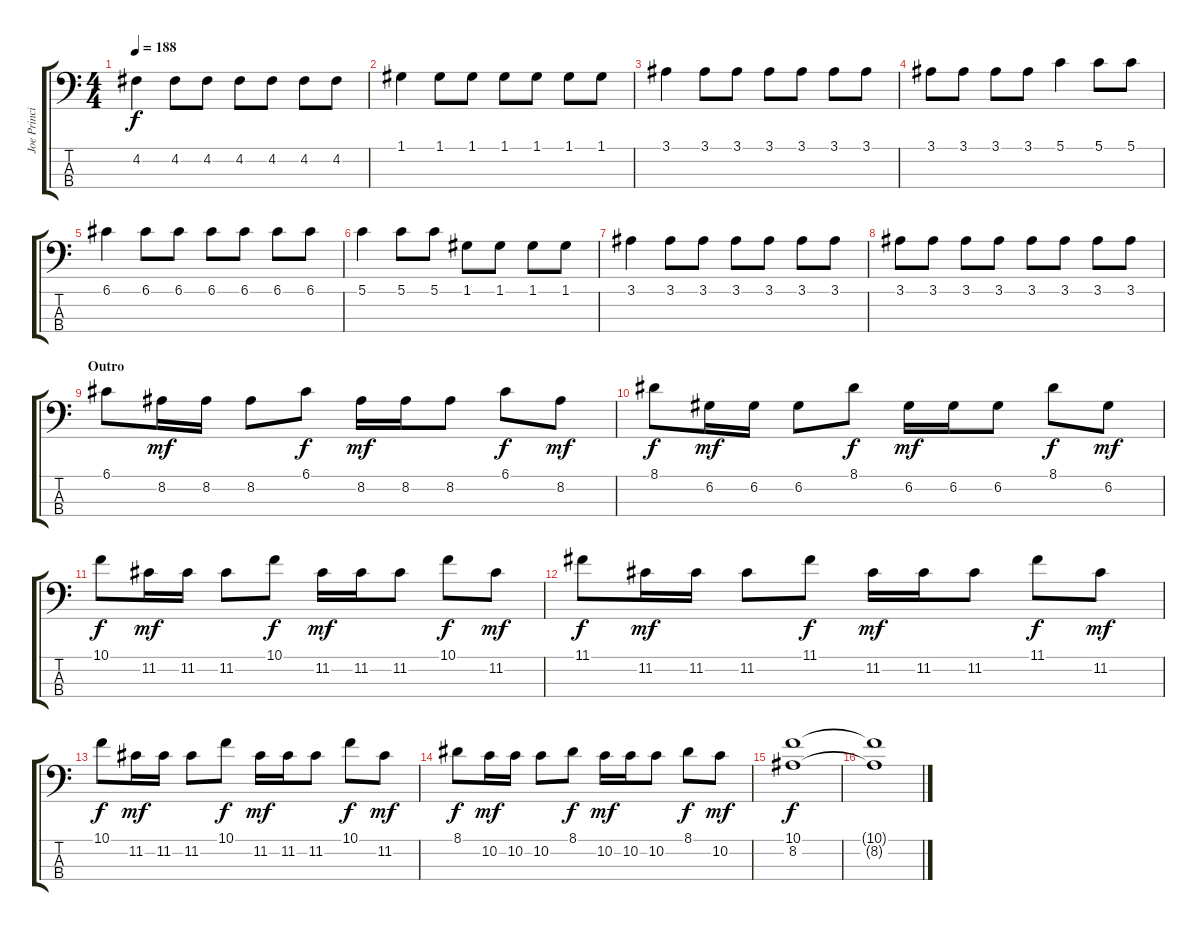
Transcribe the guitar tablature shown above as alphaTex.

\track ("Joe Principe (Bass)" "Joe Princi") {instrument electricbassfinger}
\staff {score tabs}
\tuning (G2 D2 A1 E1) {hide}
\ts (4 4)
\tempo 188
\clef f4
\ks c
4.2.4{dy f} 4.2.8 4.2.8 4.2.8 4.2.8 4.2.8 4.2.8 |
1.1.4 1.1.8 1.1.8 1.1.8 1.1.8 1.1.8 1.1.8 |
3.1.4 3.1.8 3.1.8 3.1.8 3.1.8 3.1.8 3.1.8 |
3.1.8 3.1.8 3.1.8 3.1.8 5.1.4 5.1.8 5.1.8 |
6.1.4 6.1.8 6.1.8 6.1.8 6.1.8 6.1.8 6.1.8 |
5.1.4 5.1.8 5.1.8 1.1.8 1.1.8 1.1.8 1.1.8 |
3.1.4 3.1.8 3.1.8 3.1.8 3.1.8 3.1.8 3.1.8 |
3.1.8 3.1.8 3.1.8 3.1.8 3.1.8 3.1.8 3.1.8 3.1.8 |
\section ("" "Outro")
6.1.8 8.2.16{dy mf} 8.2.16 8.2.8 6.1.8{dy f} 8.2.16{dy mf} 8.2.16 8.2.8 6.1.8{dy f} 8.2.8{dy mf} |
8.1.8{dy f} 6.2.16{dy mf} 6.2.16 6.2.8 8.1.8{dy f} 6.2.16{dy mf} 6.2.16 6.2.8 8.1.8{dy f} 6.2.8{dy mf} |
10.1.8{dy f} 11.2.16{dy mf} 11.2.16 11.2.8 10.1.8{dy f} 11.2.16{dy mf} 11.2.16 11.2.8 10.1.8{dy f} 11.2.8{dy mf} |
11.1.8{dy f} 11.2.16{dy mf} 11.2.16 11.2.8 11.1.8{dy f} 11.2.16{dy mf} 11.2.16 11.2.8 11.1.8{dy f} 11.2.8{dy mf} |
10.1.8{dy f} 11.2.16{dy mf} 11.2.16 11.2.8 10.1.8{dy f} 11.2.16{dy mf} 11.2.16 11.2.8 10.1.8{dy f} 11.2.8{dy mf} |
8.1.8{dy f} 10.2.16{dy mf} 10.2.16 10.2.8 8.1.8{dy f} 10.2.16{dy mf} 10.2.16 10.2.8 8.1.8{dy f} 10.2.8{dy mf} |
(10.1 8.2).1{dy f} |
(10.1{t} 8.2{t}).1
